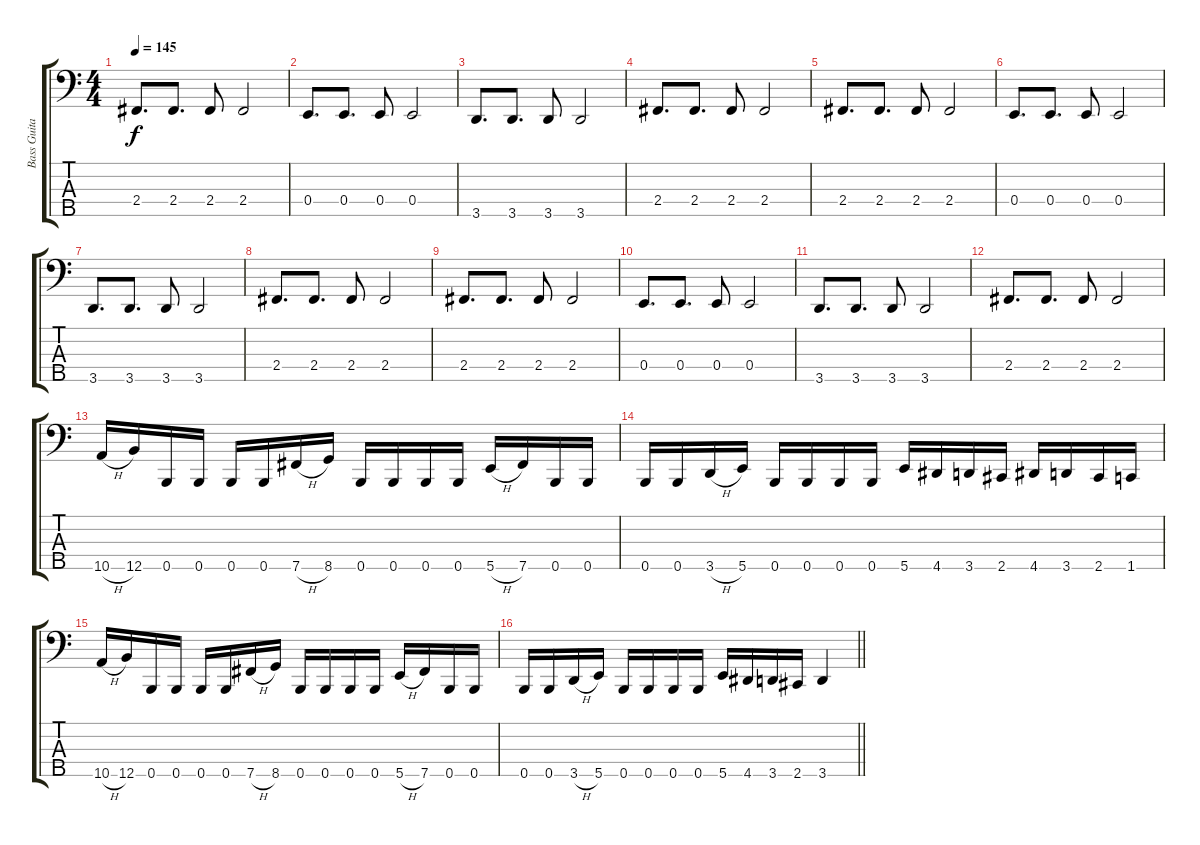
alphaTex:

\track ("Bass Guitar" "Bass Guita") {instrument electricbassfinger}
\staff {score tabs}
\tuning (G2 D2 A1 E1 B0) {hide}
\ts (4 4)
\tempo 145
\clef f4
\ks c
2.4.8{d dy f} 2.4.8{d} 2.4.8 2.4.2 |
0.4.8{d} 0.4.8{d} 0.4.8 0.4.2 |
3.5.8{d} 3.5.8{d} 3.5.8 3.5.2 |
2.4.8{d} 2.4.8{d} 2.4.8 2.4.2 |
2.4.8{d} 2.4.8{d} 2.4.8 2.4.2 |
0.4.8{d} 0.4.8{d} 0.4.8 0.4.2 |
3.5.8{d} 3.5.8{d} 3.5.8 3.5.2 |
2.4.8{d} 2.4.8{d} 2.4.8 2.4.2 |
2.4.8{d} 2.4.8{d} 2.4.8 2.4.2 |
0.4.8{d} 0.4.8{d} 0.4.8 0.4.2 |
3.5.8{d} 3.5.8{d} 3.5.8 3.5.2 |
2.4.8{d} 2.4.8{d} 2.4.8 2.4.2 |
10.5{h}.16 12.5.16 0.5.16 0.5.16 0.5.16 0.5.16 7.5{h}.16 8.5.16 0.5.16 0.5.16 0.5.16 0.5.16 5.5{h}.16 7.5.16 0.5.16 0.5.16 |
0.5.16 0.5.16 3.5{h}.16 5.5.16 0.5.16 0.5.16 0.5.16 0.5.16 5.5.16 4.5.16 3.5.16 2.5.16 4.5.16 3.5.16 2.5.16 1.5.16 |
10.5{h}.16 12.5.16 0.5.16 0.5.16 0.5.16 0.5.16 7.5{h}.16 8.5.16 0.5.16 0.5.16 0.5.16 0.5.16 5.5{h}.16 7.5.16 0.5.16 0.5.16 |
\barLineRight lightlight
0.5.16 0.5.16 3.5{h}.16 5.5.16 0.5.16 0.5.16 0.5.16 0.5.16 5.5.16 4.5.16 3.5.16 2.5.16 3.5.4
